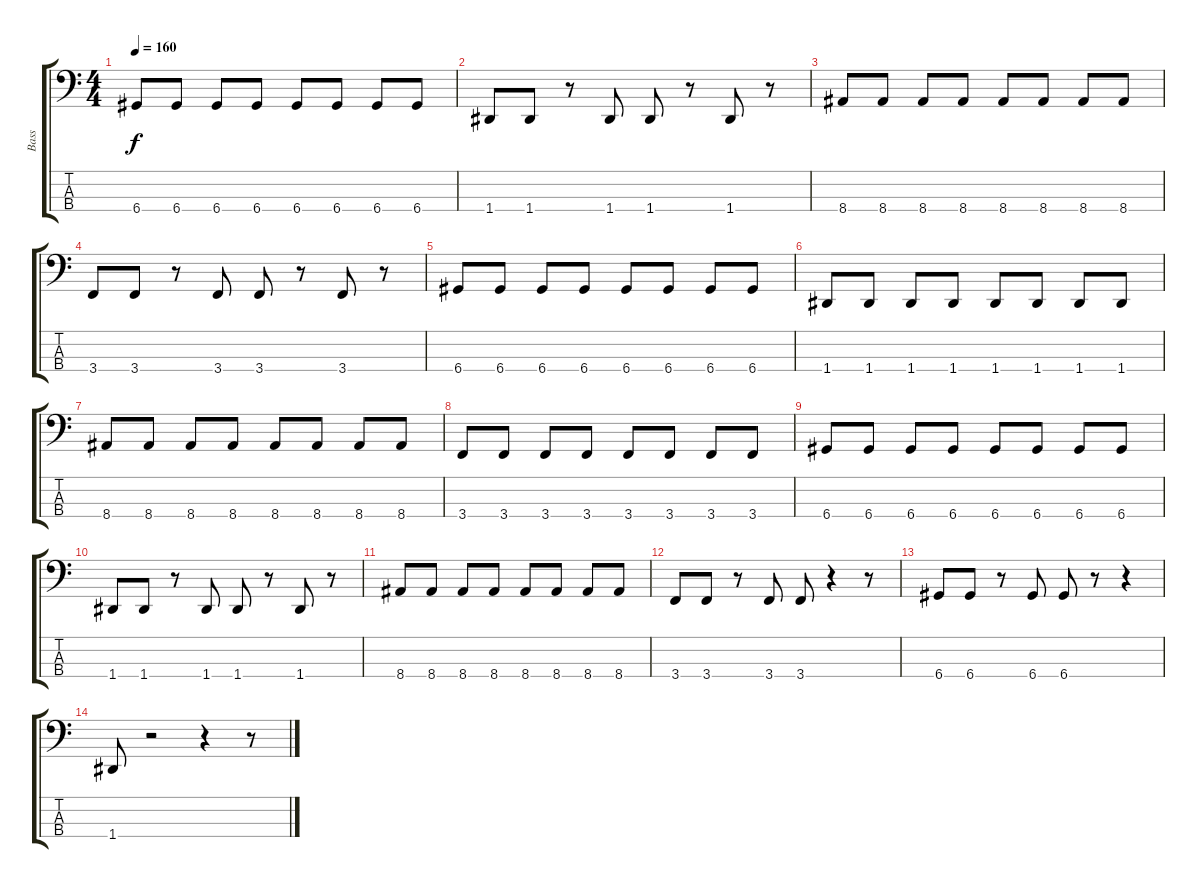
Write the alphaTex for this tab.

\track ("Bass" "Bass") {instrument electricbassfinger}
\staff {score tabs}
\tuning (G2 D2 A1 D1) {hide}
\ts (4 4)
\tempo 160
\clef f4
\ks c
6.4.8{dy f} 6.4.8 6.4.8 6.4.8 6.4.8 6.4.8 6.4.8 6.4.8 |
1.4.8 1.4.8 r.8 1.4.8 1.4.8 r.8 1.4.8 r.8 |
8.4.8 8.4.8 8.4.8 8.4.8 8.4.8 8.4.8 8.4.8 8.4.8 |
3.4.8 3.4.8 r.8 3.4.8 3.4.8 r.8 3.4.8 r.8 |
6.4.8 6.4.8 6.4.8 6.4.8 6.4.8 6.4.8 6.4.8 6.4.8 |
1.4.8 1.4.8 1.4.8 1.4.8 1.4.8 1.4.8 1.4.8 1.4.8 |
8.4.8 8.4.8 8.4.8 8.4.8 8.4.8 8.4.8 8.4.8 8.4.8 |
3.4.8 3.4.8 3.4.8 3.4.8 3.4.8 3.4.8 3.4.8 3.4.8 |
6.4.8 6.4.8 6.4.8 6.4.8 6.4.8 6.4.8 6.4.8 6.4.8 |
1.4.8 1.4.8 r.8 1.4.8 1.4.8 r.8 1.4.8 r.8 |
8.4.8 8.4.8 8.4.8 8.4.8 8.4.8 8.4.8 8.4.8 8.4.8 |
3.4.8 3.4.8 r.8 3.4.8 3.4.8 r.4 r.8 |
6.4.8 6.4.8 r.8 6.4.8 6.4.8 r.8 r.4 |
1.4.8 r.2 r.4 r.8
